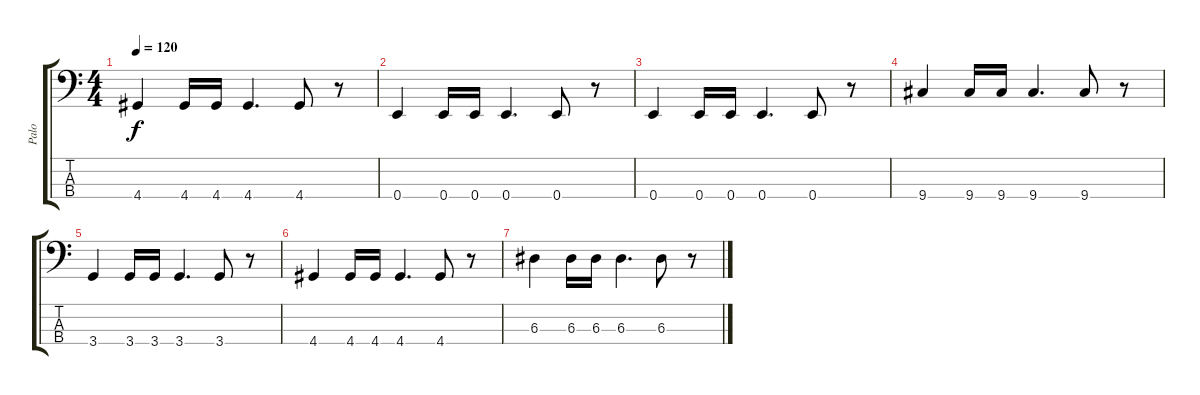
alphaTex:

\track ("Palo" "Palo") {instrument electricbassfinger}
\staff {score tabs}
\tuning (G2 D2 A1 E1) {hide}
\ts (4 4)
\tempo 120
\clef f4
\ks c
4.4.4{dy f} 4.4.16 4.4.16 4.4.4{d} 4.4.8 r.8 |
0.4.4 0.4.16 0.4.16 0.4.4{d} 0.4.8 r.8 |
0.4.4 0.4.16 0.4.16 0.4.4{d} 0.4.8 r.8 |
9.4.4 9.4.16 9.4.16 9.4.4{d} 9.4.8 r.8 |
3.4.4 3.4.16 3.4.16 3.4.4{d} 3.4.8 r.8 |
4.4.4 4.4.16 4.4.16 4.4.4{d} 4.4.8 r.8 |
6.3.4 6.3.16 6.3.16 6.3.4{d} 6.3.8 r.8
